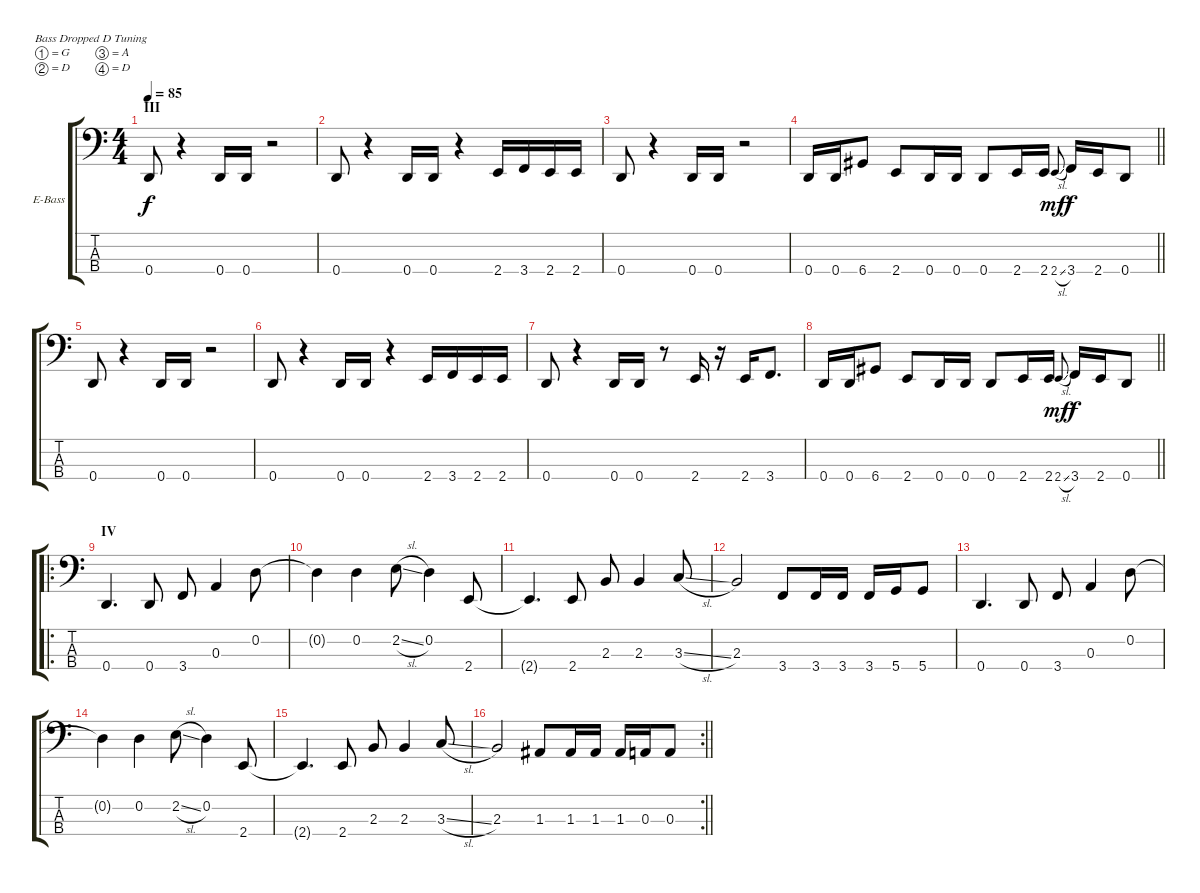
\bracketExtendMode groupsimilarinstruments
\firstSystemTrackNameOrientation horizontal
\otherSystemsTrackNameOrientation horizontal
\track ("Bass" "E-Bass") {instrument electricbassfinger}
\staff {score tabs}
\tuning (G2 D2 A1 D1)
\ts (4 4)
\section ("" "III")
\tempo 85
\clef f4
\ks c
0.4.8{dy f} r.4 0.4.16 0.4.16 r.2 |
0.4.8 r.4 0.4.16 0.4.16 r.4 2.4.16 3.4.16 2.4.16 2.4.16 |
0.4.8 r.4 0.4.16 0.4.16 r.2 |
\barLineRight lightlight
0.4.16 0.4.16 6.4.8 2.4.8 0.4.16 0.4.16 0.4.8 2.4.16 2.4.16 2.4{sl}.8{gr onbeat dy mf} 3.4.16{dy f} 2.4.16 0.4.8 |
0.4.8 r.4 0.4.16 0.4.16 r.2 |
0.4.8 r.4 0.4.16 0.4.16 r.4 2.4.16 3.4.16 2.4.16 2.4.16 |
0.4.8 r.4 0.4.16 0.4.16 r.8 2.4.16 r.16 2.4.16 3.4.8{d} |
\barLineRight lightlight
0.4.16 0.4.16 6.4.8 2.4.8 0.4.16 0.4.16 0.4.8 2.4.16 2.4.16 2.4{sl}.8{gr onbeat dy mf} 3.4.16{dy f} 2.4.16 0.4.8 |
\ro
\section ("" "IV")
0.4.4{d} 0.4.8 3.4.8 0.3.4 0.2.8 |
0.2{t}.4 0.2.4 2.2{sl}.8 0.2.4 2.4.8 |
2.4{t}.4{d} 2.4.8 2.3.8 2.3.4 3.3{sl}.8 |
2.3.2 3.4.8 3.4.16 3.4.16 3.4.16 5.4.16 5.4.8 |
0.4.4{d} 0.4.8 3.4.8 0.3.4 0.2.8 |
0.2{t}.4 0.2.4 2.2{sl}.8 0.2.4 2.4.8 |
2.4{t}.4{d} 2.4.8 2.3.8 2.3.4 3.3{sl}.8 |
\rc 2
\barLineRight lightlight
2.3.2 1.3.8 1.3.16 1.3.16 1.3.16 0.3.16 0.3.8
